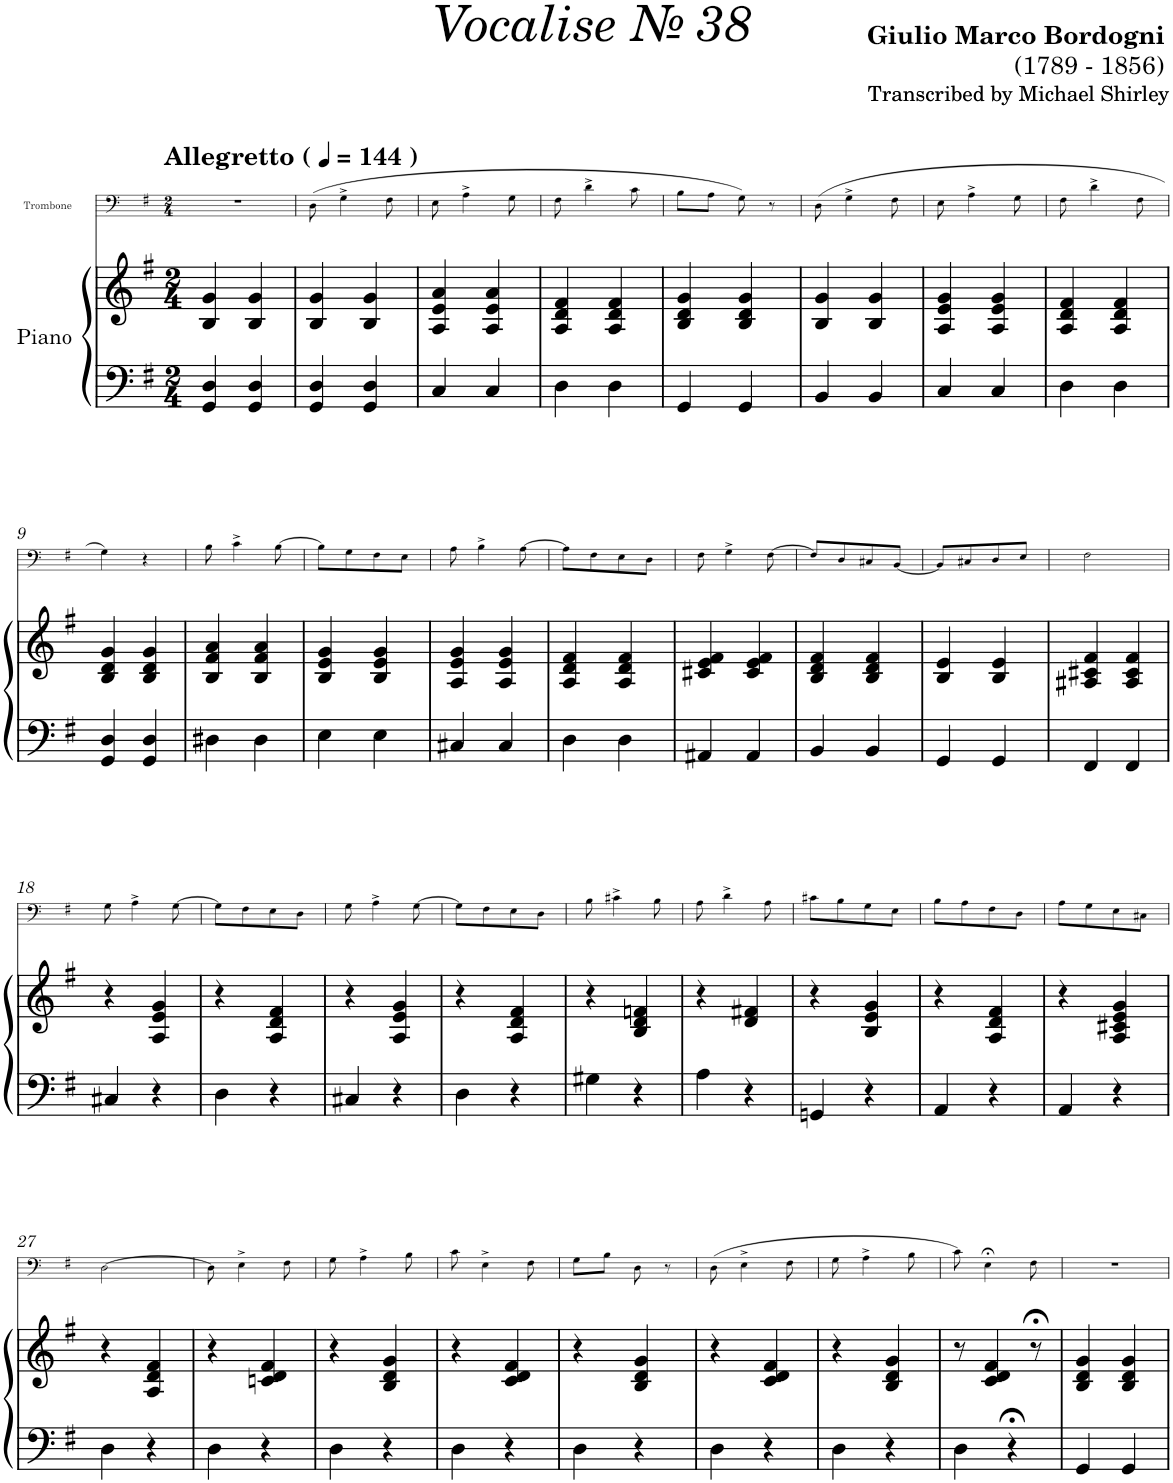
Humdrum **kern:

**kern	**kern	**kern
*part2	*part2	*part1
*staff3	*staff2	*staff1
*I"Piano	*	*I"Trombone
*I'Pno	*	*I'Trb
*	*	*stria5
*clefF4	*clefG2	*clefF4
*k[f#]	*k[f#]	*k[f#]
*M2/4	*M2/4	*M2/4
*MM144	*MM144	*MM144
=1	=1	=1
!	!	!LO:TX:a:B:t=Allegretto (
!	!	!LO:TX:a:B:t=)
4GG/ 4D/	4B/ 4g/	2r
4GG/ 4D/	4B/ 4g/	.
=2	=2	=2
4GG/ 4D/	4B/ 4g/	(8D\
.	.	4G^\
4GG/ 4D/	4B/ 4g/	.
.	.	8F#\
=3	=3	=3
4C/	4A/ 4e/ 4a/	8E\
.	.	4A^\
4C/	4A/ 4e/ 4a/	.
.	.	8G\
=4	=4	=4
4D\	4A/ 4d/ 4f#/	8F#\
.	.	4d^\
4D\	4A/ 4d/ 4f#/	.
.	.	8c\
=5	=5	=5
4GG/	4B/ 4d/ 4g/	8B\L
.	.	8A\J
4GG/	4B/ 4d/ 4g/	8G\)
.	.	8r
=6	=6	=6
4BB/	4B/ 4g/	(8D\
.	.	4G^\
4BB/	4B/ 4g/	.
.	.	8F#\
=7	=7	=7
4C/	4A/ 4e/ 4g/	8E\
.	.	4A^\
4C/	4A/ 4e/ 4g/	.
.	.	8G\
=8	=8	=8
4D\	4A/ 4d/ 4f#/	8F#\
.	.	4d^\
4D\	4A/ 4d/ 4f#/	.
.	.	8F#\
!!LO:LB:g=z
=9	=9	=9
4GG/ 4D/	4B/ 4d/ 4g/	4G\)
4GG/ 4D/	4B/ 4d/ 4g/	4r
=10	=10	=10
4D#X\	4B/ 4f#/ 4a/	8B\
.	.	4c^\
4D#\	4B/ 4f#/ 4a/	.
.	.	[8B\
=11	=11	=11
4E\	4B/ 4e/ 4g/	8B\L]
.	.	8G\
4E\	4B/ 4e/ 4g/	8F#\
.	.	8E\J
=12	=12	=12
4C#X/	4A/ 4e/ 4g/	8A\
.	.	4B^\
4C#/	4A/ 4e/ 4g/	.
.	.	[8A\
=13	=13	=13
4D\	4A/ 4d/ 4f#/	8A\L]
.	.	8F#\
4D\	4A/ 4d/ 4f#/	8E\
.	.	8D\J
=14	=14	=14
4AA#X/	4c#X/ 4e/ 4f#/	8F#\
.	.	4G^\
4AA#/	4c#/ 4e/ 4f#/	.
.	.	[8F#\
=15	=15	=15
4BB/	4B/ 4d/ 4f#/	8F#/L]
.	.	8D/
4BB/	4B/ 4d/ 4f#/	8C#X/
.	.	[8BB/J
=16	=16	=16
4GG/	4B/ 4e/	8BB/L]
.	.	8C#X/
4GG/	4B/ 4e/	8D/
.	.	8E/J
=17	=17	=17
4FF#/	4A#X/ 4c#X/ 4f#/	2F#\
4FF#/	4A#/ 4c#/ 4f#/	.
!!LO:LB:g=z
=18	=18	=18
4C#X/	4r	8G\
.	.	4A^\
4r	4A/ 4e/ 4g/	.
.	.	[8G\
=19	=19	=19
4D\	4r	8G\L]
.	.	8F#\
4r	4A/ 4d/ 4f#/	8E\
.	.	8D\J
=20	=20	=20
4C#X/	4r	8G\
.	.	4A^\
4r	4A/ 4e/ 4g/	.
.	.	[8G\
=21	=21	=21
4D\	4r	8G\L]
.	.	8F#\
4r	4A/ 4d/ 4f#/	8E\
.	.	8D\J
=22	=22	=22
4G#X\	4r	8B\
.	.	4c#X^\
4r	4B/ 4d/ 4fn/	.
.	.	8B\
=23	=23	=23
4A\	4r	8A\
.	.	4d^\
4r	4d/ 4f#X/	.
.	.	8A\
=24	=24	=24
4GGn/	4r	8c#X\L
.	.	8B\
4r	4B/ 4e/ 4g/	8G\
.	.	8E\J
=25	=25	=25
4AA/	4r	8B\L
.	.	8A\
4r	4A/ 4d/ 4f#/	8F#\
.	.	8D\J
=26	=26	=26
4AA/	4r	8A\L
.	.	8G\
4r	4A/ 4c#X/ 4e/ 4g/	8E\
.	.	8C#X\J
!!LO:LB:g=z
=27	=27	=27
4D\	4r	[2D\
4r	4A/ 4d/ 4f#/	.
=28	=28	=28
4D\	4r	8D\]
.	.	4E^\
4r	4cn/ 4d/ 4f#/	.
.	.	8F#\
=29	=29	=29
4D\	4r	8G\
.	.	4A^\
4r	4B/ 4d/ 4g/	.
.	.	8B\
=30	=30	=30
4D\	4r	8c\
.	.	4E^\
4r	4c/ 4d/ 4f#/	.
.	.	8F#\
=31	=31	=31
4D\	4r	8G\L
.	.	8B\J
4r	4B/ 4d/ 4g/	8D\
.	.	8r
=32	=32	=32
4D\	4r	(8D\
.	.	4E^\
4r	4c/ 4d/ 4f#/	.
.	.	8F#\
=33	=33	=33
4D\	4r	8G\
.	.	4A^\
4r	4B/ 4d/ 4g/	.
.	.	8B\
=34	=34	=34
4D\	8r	8c\)
.	4c/ 4d/ 4f#/	4E;<\
4r;<	.	.
.	8r;<	8F#\
=35	=35	=35
4GG/	4B/ 4d/ 4g/	2r
4GG/	4B/ 4d/ 4g/	.
=	=	=
*-	*-	*-
